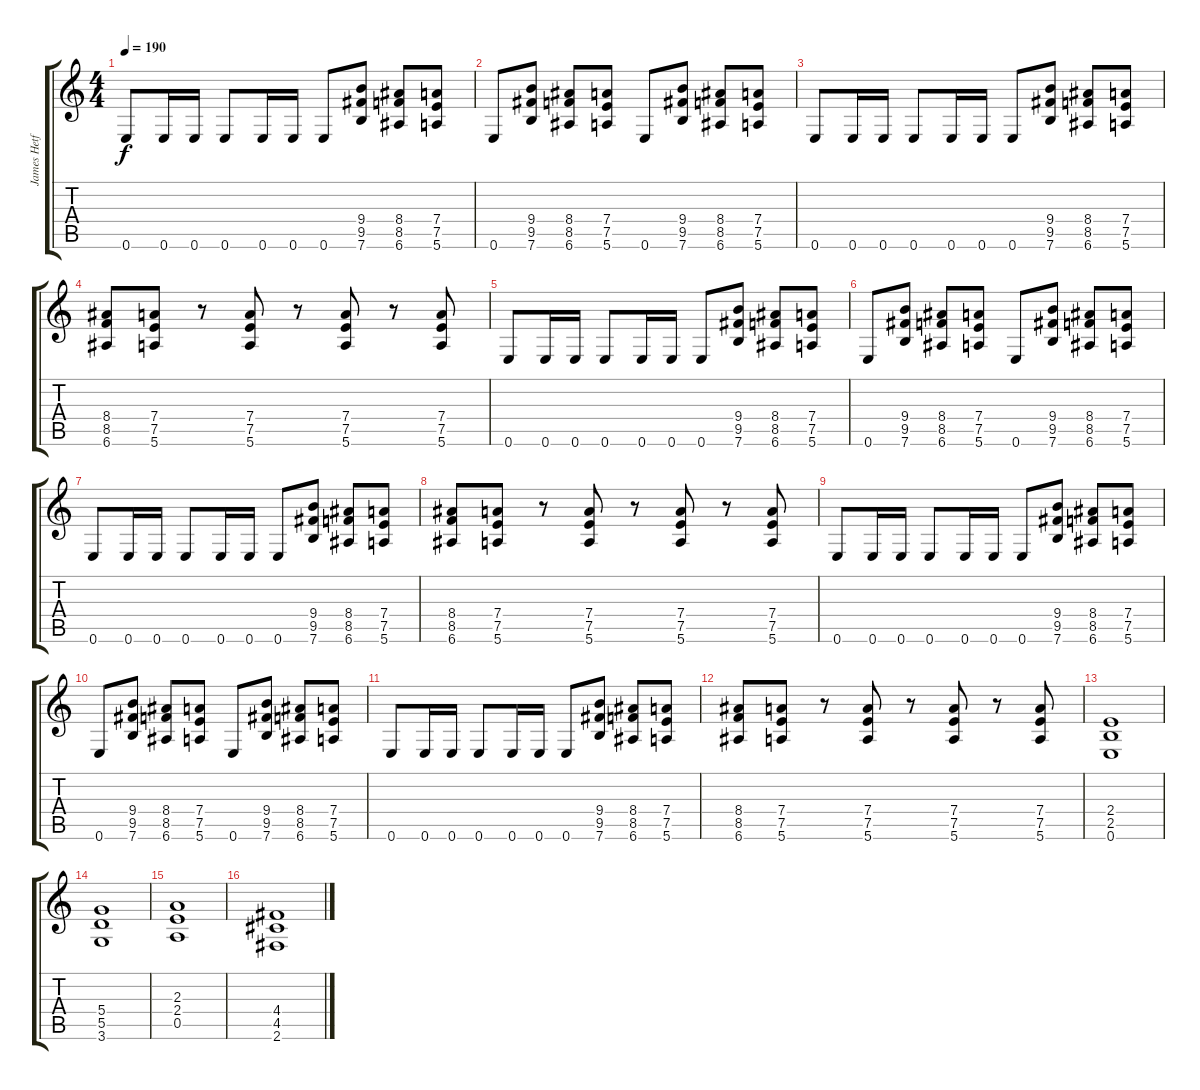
\track ("James Hetfield" "James Hetf") {instrument distortionguitar}
\staff {score tabs}
\tuning (E4 B3 G3 D3 A2 E2) {hide}
\ts (4 4)
\tempo 190
\clef g2
\ks c
0.6.8{dy f} 0.6.16 0.6.16 0.6.8 0.6.16 0.6.16 0.6.8 (9.4 9.5 7.6).8 (8.4 8.5 6.6).8 (7.4 7.5 5.6).8 |
0.6.8 (9.4 9.5 7.6).8 (8.4 8.5 6.6).8 (7.4 7.5 5.6).8 0.6.8 (9.4 9.5 7.6).8 (8.4 8.5 6.6).8 (7.4 7.5 5.6).8 |
0.6.8 0.6.16 0.6.16 0.6.8 0.6.16 0.6.16 0.6.8 (9.4 9.5 7.6).8 (8.4 8.5 6.6).8 (7.4 7.5 5.6).8 |
(8.4 8.5 6.6).8 (7.4 7.5 5.6).8 r.8 (7.4 7.5 5.6).8 r.8 (7.4 7.5 5.6).8 r.8 (7.4 7.5 5.6).8 |
0.6.8 0.6.16 0.6.16 0.6.8 0.6.16 0.6.16 0.6.8 (9.4 9.5 7.6).8 (8.4 8.5 6.6).8 (7.4 7.5 5.6).8 |
0.6.8 (9.4 9.5 7.6).8 (8.4 8.5 6.6).8 (7.4 7.5 5.6).8 0.6.8 (9.4 9.5 7.6).8 (8.4 8.5 6.6).8 (7.4 7.5 5.6).8 |
0.6.8 0.6.16 0.6.16 0.6.8 0.6.16 0.6.16 0.6.8 (9.4 9.5 7.6).8 (8.4 8.5 6.6).8 (7.4 7.5 5.6).8 |
(8.4 8.5 6.6).8 (7.4 7.5 5.6).8 r.8 (7.4 7.5 5.6).8 r.8 (7.4 7.5 5.6).8 r.8 (7.4 7.5 5.6).8 |
0.6.8 0.6.16 0.6.16 0.6.8 0.6.16 0.6.16 0.6.8 (9.4 9.5 7.6).8 (8.4 8.5 6.6).8 (7.4 7.5 5.6).8 |
0.6.8 (9.4 9.5 7.6).8 (8.4 8.5 6.6).8 (7.4 7.5 5.6).8 0.6.8 (9.4 9.5 7.6).8 (8.4 8.5 6.6).8 (7.4 7.5 5.6).8 |
0.6.8 0.6.16 0.6.16 0.6.8 0.6.16 0.6.16 0.6.8 (9.4 9.5 7.6).8 (8.4 8.5 6.6).8 (7.4 7.5 5.6).8 |
(8.4 8.5 6.6).8 (7.4 7.5 5.6).8 r.8 (7.4 7.5 5.6).8 r.8 (7.4 7.5 5.6).8 r.8 (7.4 7.5 5.6).8 |
(2.4 2.5 0.6).1 |
(5.4 5.5 3.6).1 |
(2.3 2.4 0.5).1 |
(4.4 4.5 2.6).1
